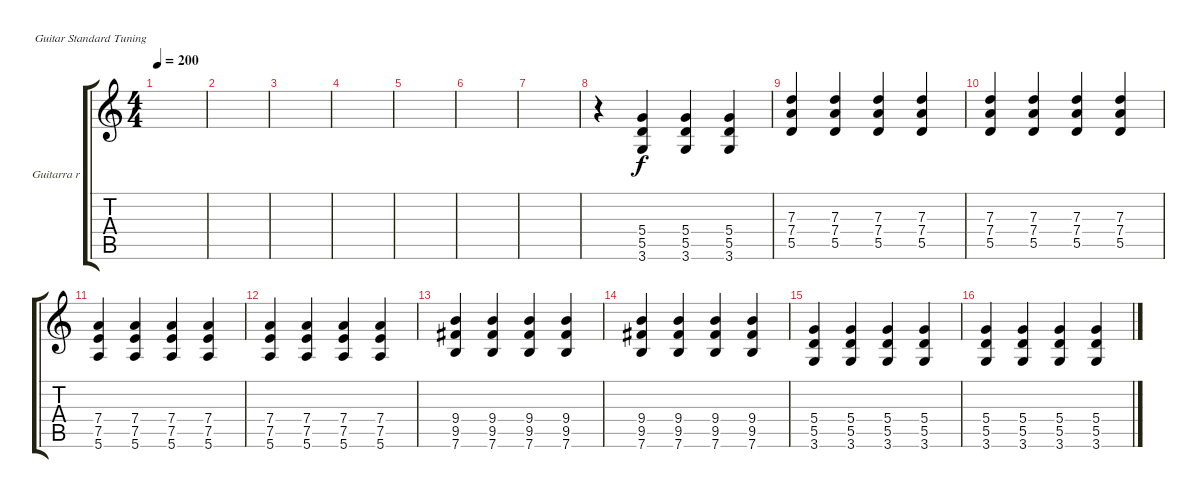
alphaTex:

\defaultSystemsLayout 4
\bracketExtendMode groupsimilarinstruments
\firstSystemTrackNameOrientation horizontal
\otherSystemsTrackNameOrientation horizontal
\track ("Guitarra ritmica" "Guitarra r") {instrument distortionguitar}
\staff {score tabs}
\tuning (E4 B3 G3 D3 A2 E2)
\ts (4 4)
\tempo 200
\clef g2
\ks c
|
|
|
|
|
|
|
r.4 (3.6 5.5 5.4).4 (3.6 5.5 5.4).4 (3.6 5.5 5.4).4 |
(5.5 7.4 7.3).4 (5.5 7.4 7.3).4 (5.5 7.4 7.3).4 (5.5 7.4 7.3).4 |
(5.5 7.4 7.3).4 (5.5 7.4 7.3).4 (5.5 7.4 7.3).4 (5.5 7.4 7.3).4 |
(5.6 7.5 7.4).4 (5.6 7.5 7.4).4 (5.6 7.5 7.4).4 (5.6 7.5 7.4).4 |
(5.6 7.5 7.4).4 (5.6 7.5 7.4).4 (5.6 7.5 7.4).4 (5.6 7.5 7.4).4 |
(7.6 9.5 9.4).4 (7.6 9.5 9.4).4 (7.6 9.5 9.4).4 (7.6 9.5 9.4).4 |
(7.6 9.5 9.4).4 (7.6 9.5 9.4).4 (7.6 9.5 9.4).4 (7.6 9.5 9.4).4 |
(3.6 5.5 5.4).4 (3.6 5.5 5.4).4 (3.6 5.5 5.4).4 (3.6 5.5 5.4).4 |
(3.6 5.5 5.4).4 (3.6 5.5 5.4).4 (3.6 5.5 5.4).4 (3.6 5.5 5.4).4
